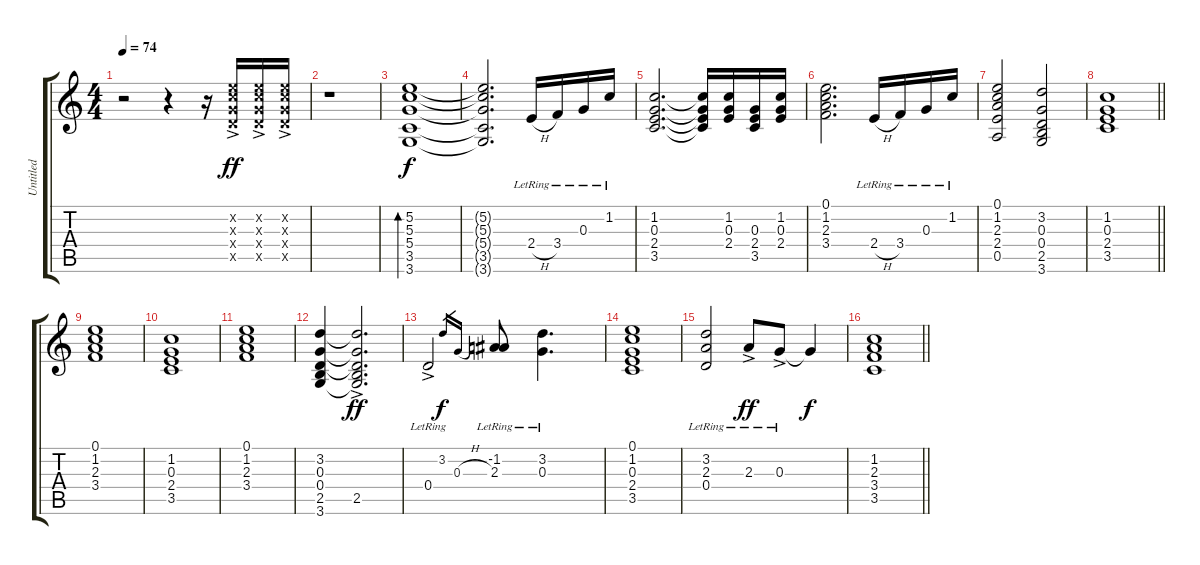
\track ("Untitled" "Untitled") {instrument distortionguitar}
\staff {score tabs}
\tuning (E4 B3 G3 D3 A2 E2) {hide}
\ts (4 4)
\tempo 74
\clef g2
\ks c
r.2{dy ff instrument distortionguitar} r.4 r.16 (5.2{ac x} 5.3{ac x} 5.4{ac x} 5.5{ac x}).16 (5.2{ac x} 5.3{ac x} 5.4{ac x} 5.5{ac x}).16 (5.2{ac x} 5.3{ac x} 5.4{ac x} 5.5{ac x}).16 |
r.1 |
(5.2 5.3 5.4 3.5 3.6).1{bd 30 dy f} |
(5.2{t} 5.3{t} 5.4{t} 3.5{t} 3.6{t}).2{d} 2.4{h lr}.16 3.4{lr}.16 0.3{lr}.16 1.2{lr}.16 |
(1.2 0.3 2.4 3.5).2{d} (1.2{t} 0.3{t} 2.4{t} 3.5{t}).16 (1.2 0.3 2.4).16 (0.3 2.4 3.5).16 (1.2 0.3 2.4).16 |
(0.1 1.2 2.3 3.4).2{d} 2.4{h lr}.16 3.4{lr}.16 0.3{lr}.16 1.2{lr}.16 |
(0.1 1.2 2.3 2.4 0.5).2 (3.2 0.3 0.4 2.5 3.6).2 |
\barLineRight lightlight
(1.2 0.3 2.4 3.5).1 |
(0.1 1.2 2.3 3.4).1 |
(1.2 0.3 2.4 3.5).1 |
(0.1 1.2 2.3 3.4).1 |
(3.2 0.3 0.4 2.5 3.6).4 (3.2{t} 0.3{t} 0.4{t} 2.5{ac} 3.6{t}).2{d dy ff} |
0.4{ac lr}.2 3.2.16{gr dy f} 0.3{h}.16{gr} (-1.2 2.3{lr}).8 (3.2{lr} 0.3{lr}).4{d} |
(0.1 1.2 0.3 2.4 3.5).1 |
(3.2{lr} 2.3{lr} 0.4{lr}).2 2.3{ac lr}.8{dy ff} 0.3{ac lr}.8 0.3{t}.4{dy f} |
\barLineRight lightlight
(1.2 2.3 3.4 3.5).1
